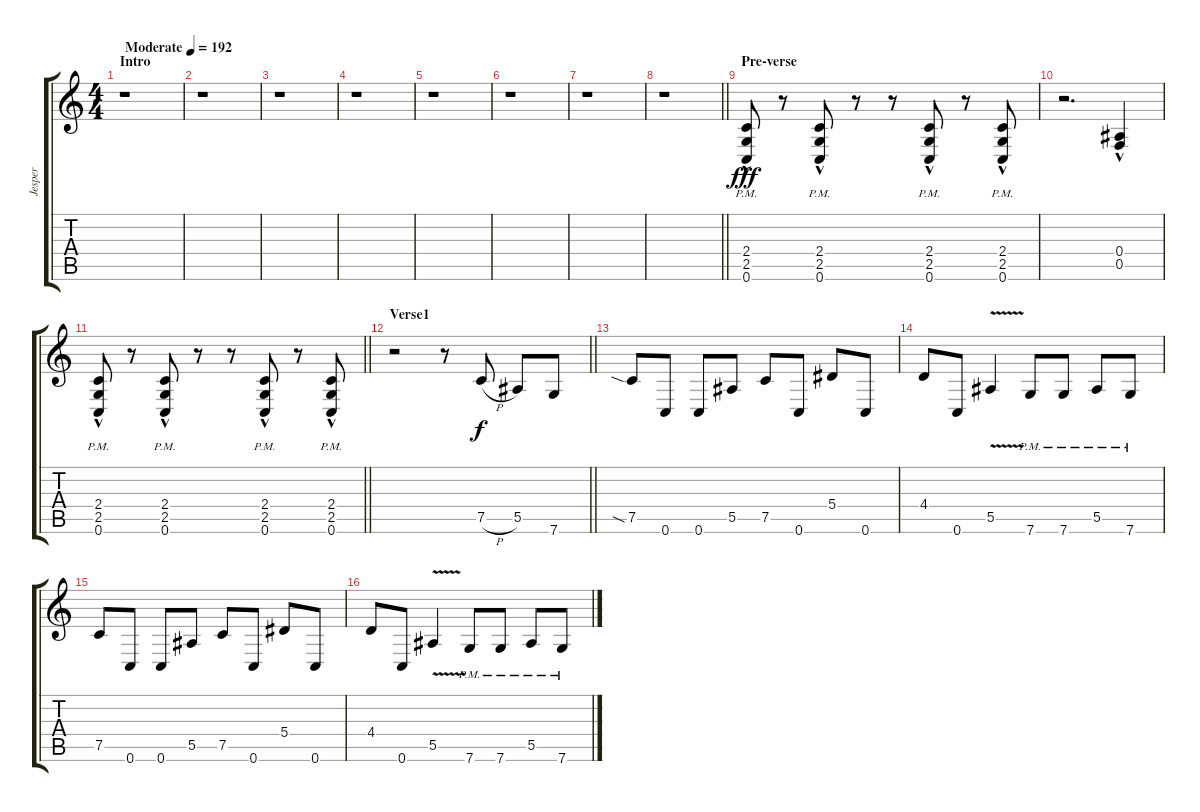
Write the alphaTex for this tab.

\track ("Jesper" "Jesper") {instrument distortionguitar}
\staff {score tabs}
\tuning (C4 G3 Eb3 Bb2 F2 C2) {hide}
\ts (4 4)
\section ("" "Intro")
\tempo (192 "Moderate")
\clef g2
\ks c
r.1{dy fff instrument distortionguitar} |
r.1 |
r.1 |
r.1 |
r.1 |
r.1 |
r.1 |
\barLineRight lightlight
r.1 |
\section ("" "Pre-verse")
(2.4{hac pm} 2.5{hac} 0.6{hac}).8 r.8 (2.4{hac pm} 2.5{hac} 0.6{hac}).8 r.8 r.8 (2.4{hac pm} 2.5{hac} 0.6{hac}).8 r.8 (2.4{hac pm} 2.5{hac} 0.6{hac}).8 |
r.2{d} (0.4{hac} 0.5{hac}).4 |
\barLineRight lightlight
(2.4{hac pm} 2.5{hac} 0.6{hac}).8 r.8 (2.4{hac pm} 2.5{hac} 0.6{hac}).8 r.8 r.8 (2.4{hac pm} 2.5{hac} 0.6{hac}).8 r.8 (2.4{hac pm} 2.5{hac} 0.6{hac}).8 |
\section ("" "Verse1")
\barLineRight lightlight
r.2 r.8 7.5{h}.8{dy f} 5.5.8 7.6.8 |
7.5{sia}.8 0.6.8 0.6.8 5.5.8 7.5.8 0.6.8 5.4.8 0.6.8 |
4.4.8 0.6.8 5.5{v}.4 7.6{pm}.8 7.6{pm}.8 5.5{pm}.8 7.6{pm}.8 |
7.5.8 0.6.8 0.6.8 5.5.8 7.5.8 0.6.8 5.4.8 0.6.8 |
4.4.8 0.6.8 5.5{v}.4 7.6{pm}.8 7.6{pm}.8 5.5{pm}.8 7.6{pm}.8
